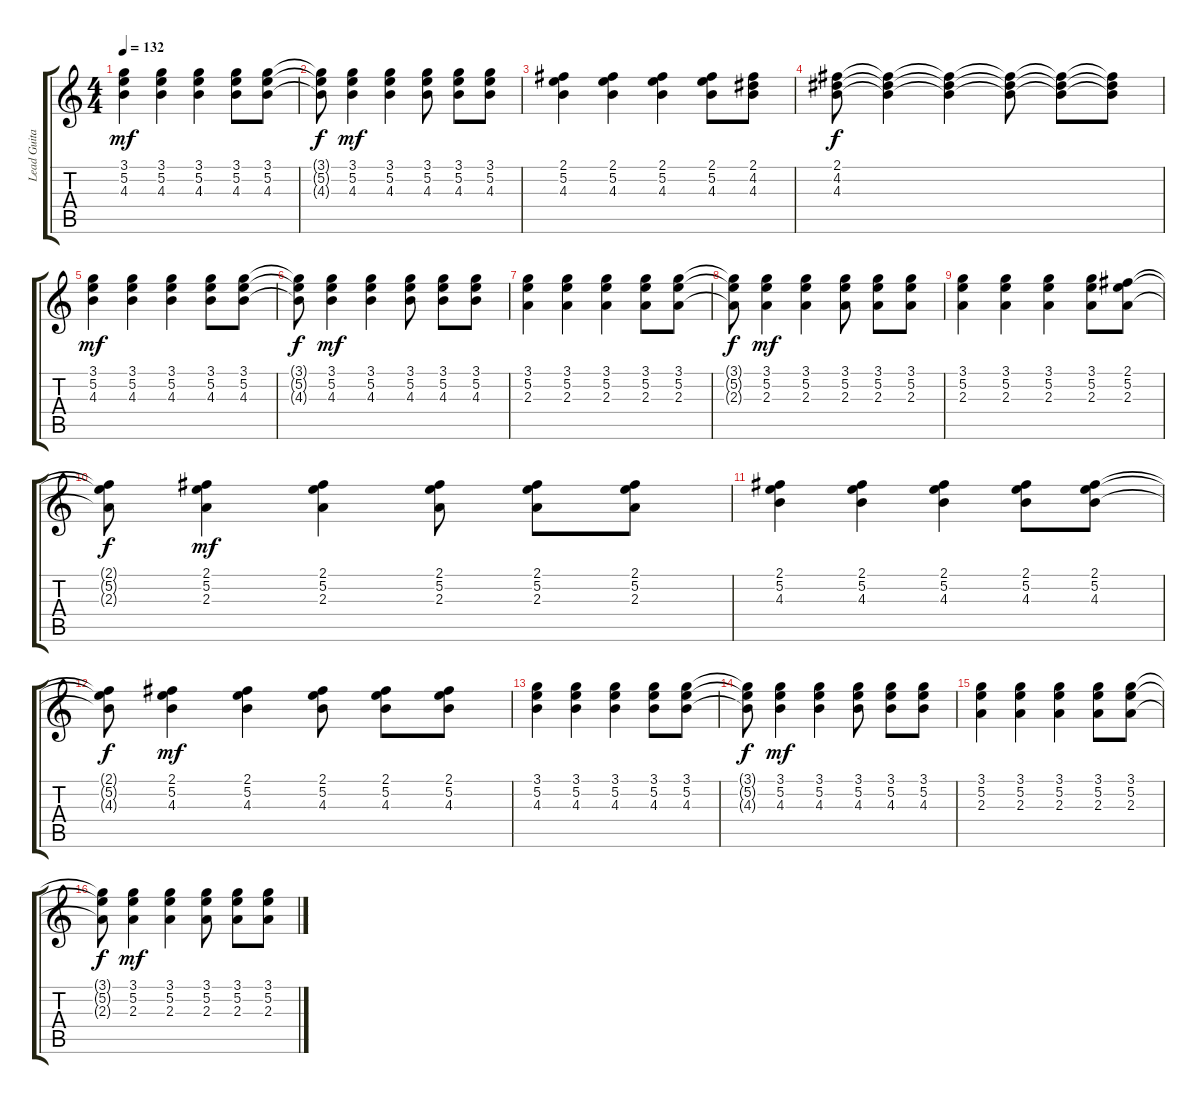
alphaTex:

\track ("Lead Guitar" "Lead Guita") {instrument electricguitarclean}
\staff {score tabs}
\tuning (E4 B3 G3 D3 A2 E2) {hide}
\ts (4 4)
\tempo 132
\clef g2
\ks c
(3.1 5.2 4.3).4{dy mf} (3.1 5.2 4.3).4 (3.1 5.2 4.3).4 (3.1 5.2 4.3).8 (3.1 5.2 4.3).8 |
(3.1{t} 5.2{t} 4.3{t}).8{dy f} (3.1 5.2 4.3).4{dy mf} (3.1 5.2 4.3).4 (3.1 5.2 4.3).8 (3.1 5.2 4.3).8 (3.1 5.2 4.3).8 |
(2.1 5.2 4.3).4 (2.1 5.2 4.3).4 (2.1 5.2 4.3).4 (2.1 5.2 4.3).8 (2.1 4.2 4.3).8 |
(2.1 4.2 4.3).8{dy f} (2.1{t} 4.2{t} 4.3{t}).4 (2.1{t} 4.2{t} 4.3{t}).4 (2.1{t} 4.2{t} 4.3{t}).8 (2.1{t} 4.2{t} 4.3{t}).8 (2.1{t} 4.2{t} 4.3{t}).8 |
(3.1 5.2 4.3).4{dy mf} (3.1 5.2 4.3).4 (3.1 5.2 4.3).4 (3.1 5.2 4.3).8 (3.1 5.2 4.3).8 |
(3.1{t} 5.2{t} 4.3{t}).8{dy f} (3.1 5.2 4.3).4{dy mf} (3.1 5.2 4.3).4 (3.1 5.2 4.3).8 (3.1 5.2 4.3).8 (3.1 5.2 4.3).8 |
(3.1 5.2 2.3).4 (3.1 5.2 2.3).4 (3.1 5.2 2.3).4 (3.1 5.2 2.3).8 (3.1 5.2 2.3).8 |
(3.1{t} 5.2{t} 2.3{t}).8{dy f} (3.1 5.2 2.3).4{dy mf} (3.1 5.2 2.3).4 (3.1 5.2 2.3).8 (3.1 5.2 2.3).8 (3.1 5.2 2.3).8 |
(3.1 5.2 2.3).4 (3.1 5.2 2.3).4 (3.1 5.2 2.3).4 (3.1 5.2 2.3).8 (2.1 5.2 2.3).8 |
(2.1{t} 5.2{t} 2.3{t}).8{dy f} (2.1 5.2 2.3).4{dy mf} (2.1 5.2 2.3).4 (2.1 5.2 2.3).8 (2.1 5.2 2.3).8 (2.1 5.2 2.3).8 |
(2.1 5.2 4.3).4 (2.1 5.2 4.3).4 (2.1 5.2 4.3).4 (2.1 5.2 4.3).8 (2.1 5.2 4.3).8 |
(2.1{t} 5.2{t} 4.3{t}).8{dy f} (2.1 5.2 4.3).4{dy mf} (2.1 5.2 4.3).4 (2.1 5.2 4.3).8 (2.1 5.2 4.3).8 (2.1 5.2 4.3).8 |
(3.1 5.2 4.3).4 (3.1 5.2 4.3).4 (3.1 5.2 4.3).4 (3.1 5.2 4.3).8 (3.1 5.2 4.3).8 |
(3.1{t} 5.2{t} 4.3{t}).8{dy f} (3.1 5.2 4.3).4{dy mf} (3.1 5.2 4.3).4 (3.1 5.2 4.3).8 (3.1 5.2 4.3).8 (3.1 5.2 4.3).8 |
(3.1 5.2 2.3).4 (3.1 5.2 2.3).4 (3.1 5.2 2.3).4 (3.1 5.2 2.3).8 (3.1 5.2 2.3).8 |
(3.1{t} 5.2{t} 2.3{t}).8{dy f} (3.1 5.2 2.3).4{dy mf} (3.1 5.2 2.3).4 (3.1 5.2 2.3).8 (3.1 5.2 2.3).8 (3.1 5.2 2.3).8
